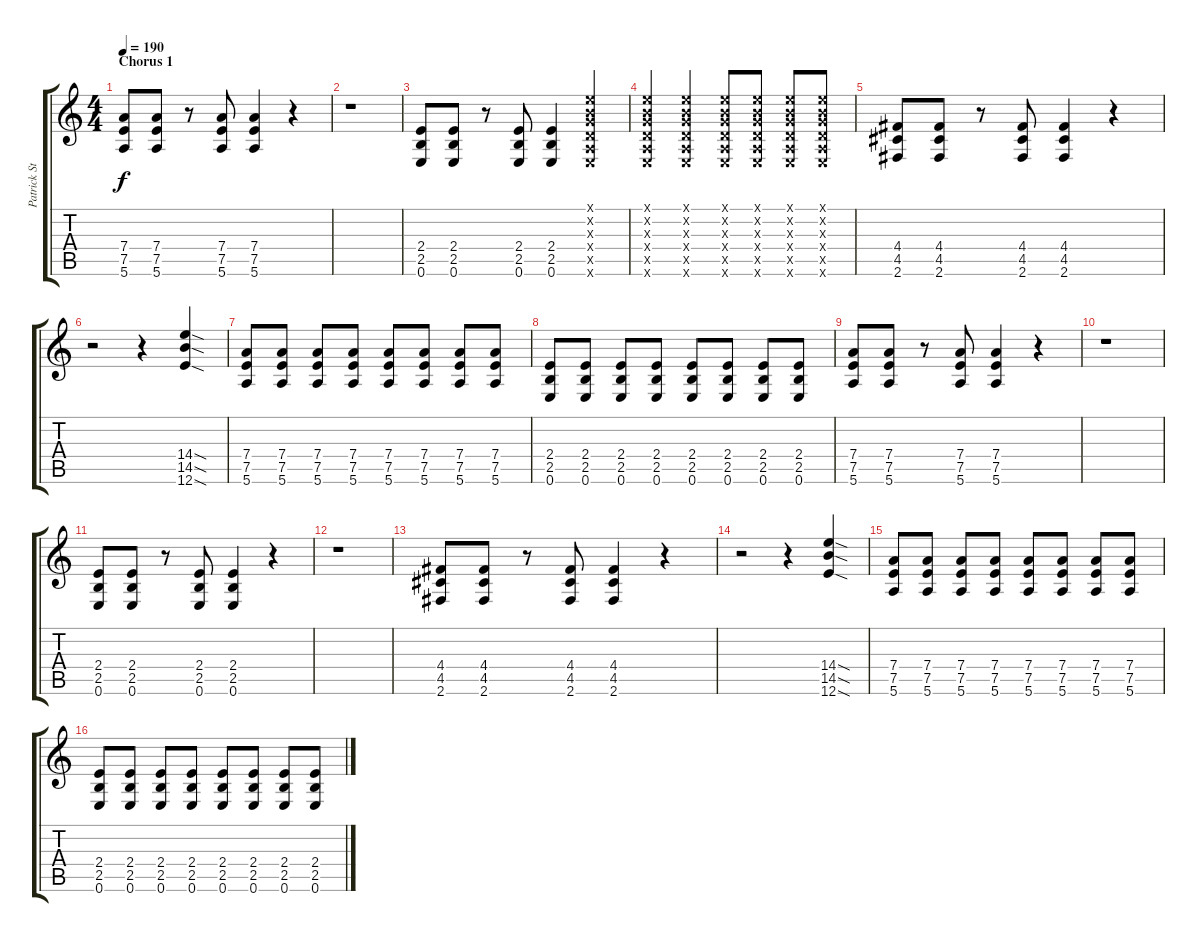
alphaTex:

\track ("Patrick Stump (Rythmn Guitar)" "Patrick St") {instrument overdrivenguitar}
\staff {score tabs}
\tuning (E4 B3 G3 D3 A2 E2) {hide}
\ts (4 4)
\section ("" "Chorus 1")
\tempo 190
\clef g2
\ks c
(7.4 7.5 5.6).8{dy f} (7.4 7.5 5.6).8 r.8 (7.4 7.5 5.6).8 (7.4 7.5 5.6).4 r.4 |
r.1 |
(2.4 2.5 0.6).8 (2.4 2.5 0.6).8 r.8 (2.4 2.5 0.6).8 (2.4 2.5 0.6).4 (0.1{x} 0.2{x} 0.3{x} 0.4{x} 0.5{x} 0.6{x}).4 |
(0.1{x} 0.2{x} 0.3{x} 0.4{x} 0.5{x} 0.6{x}).4 (0.1{x} 0.2{x} 0.3{x} 0.4{x} 0.5{x} 0.6{x}).4 (0.1{x} 0.2{x} 0.3{x} 0.4{x} 0.5{x} 0.6{x}).8 (0.1{x} 0.2{x} 0.3{x} 0.4{x} 0.5{x} 0.6{x}).8 (0.1{x} 0.2{x} 0.3{x} 0.4{x} 0.5{x} 0.6{x}).8 (0.1{x} 0.2{x} 0.3{x} 0.4{x} 0.5{x} 0.6{x}).8 |
(4.4 4.5 2.6).8 (4.4 4.5 2.6).8 r.8 (4.4 4.5 2.6).8 (4.4 4.5 2.6).4 r.4 |
r.2 r.4 (14.4{sod} 14.5{sod} 12.6{sod}).4 |
(7.4 7.5 5.6).8 (7.4 7.5 5.6).8 (7.4 7.5 5.6).8 (7.4 7.5 5.6).8 (7.4 7.5 5.6).8 (7.4 7.5 5.6).8 (7.4 7.5 5.6).8 (7.4 7.5 5.6).8 |
(2.4 2.5 0.6).8 (2.4 2.5 0.6).8 (2.4 2.5 0.6).8 (2.4 2.5 0.6).8 (2.4 2.5 0.6).8 (2.4 2.5 0.6).8 (2.4 2.5 0.6).8 (2.4 2.5 0.6).8 |
(7.4 7.5 5.6).8 (7.4 7.5 5.6).8 r.8 (7.4 7.5 5.6).8 (7.4 7.5 5.6).4 r.4 |
r.1 |
(2.4 2.5 0.6).8 (2.4 2.5 0.6).8 r.8 (2.4 2.5 0.6).8 (2.4 2.5 0.6).4 r.4 |
r.1 |
(4.4 4.5 2.6).8 (4.4 4.5 2.6).8 r.8 (4.4 4.5 2.6).8 (4.4 4.5 2.6).4 r.4 |
r.2 r.4 (14.4{sod} 14.5{sod} 12.6{sod}).4 |
(7.4 7.5 5.6).8 (7.4 7.5 5.6).8 (7.4 7.5 5.6).8 (7.4 7.5 5.6).8 (7.4 7.5 5.6).8 (7.4 7.5 5.6).8 (7.4 7.5 5.6).8 (7.4 7.5 5.6).8 |
(2.4 2.5 0.6).8 (2.4 2.5 0.6).8 (2.4 2.5 0.6).8 (2.4 2.5 0.6).8 (2.4 2.5 0.6).8 (2.4 2.5 0.6).8 (2.4 2.5 0.6).8 (2.4 2.5 0.6).8
